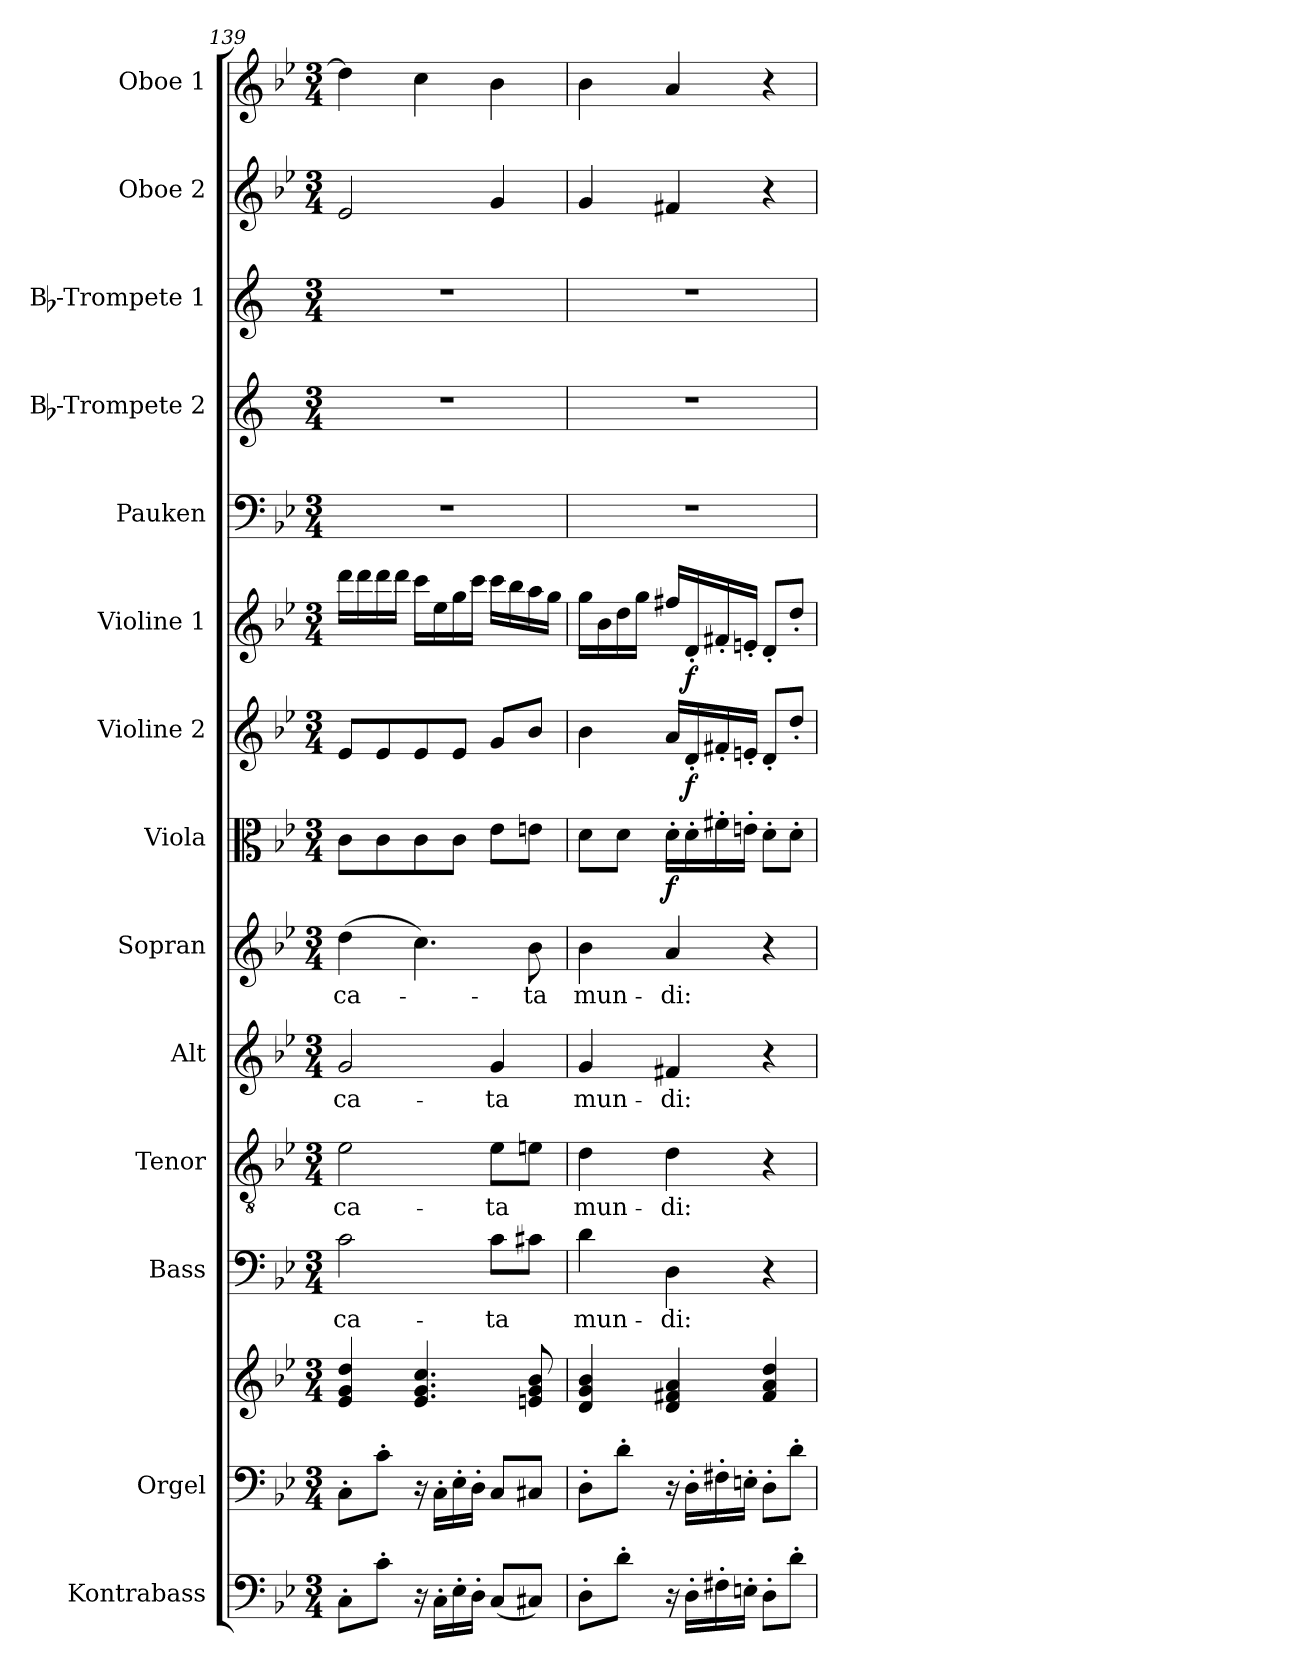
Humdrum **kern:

**kern	**kern	**kern	**kern	**text	**kern	**text	**kern	**text	**kern	**text	**kern	**dynam	**kern	**dynam	**kern	**dynam	**kern	**kern	**kern	**kern	**kern
*part14	*part13	*part13	*part12	*part12	*part11	*part11	*part10	*part10	*part9	*part9	*part8	*part8	*part7	*part7	*part6	*part6	*part5	*part4	*part3	*part2	*part1
*staff15	*staff14	*staff13	*staff12	*staff12	*staff11	*staff11	*staff10	*staff10	*staff9	*staff9	*staff8	*staff8	*staff7	*staff7	*staff6	*staff6	*staff5	*staff4	*staff3	*staff2	*staff1
*I"Kontrabass	*I"Orgel	*	*I"Bass	*	*I"Tenor	*	*I"Alt	*	*I"Sopran	*	*I"Viola	*	*I"Violine 2	*	*I"Violine 1	*	*I"Pauken	*I"Bb-Trompete 2	*I"Bb-Trompete 1	*I"Oboe 2	*I"Oboe 1
*I'Kb.	*I'Org.	*	*I'B.	*	*I'T.	*	*I'A.	*	*I'S.	*	*I'Vla.	*	*I'Vl. 2	*	*I'Vl. 1	*	*I'Pk.	*I'Bb Trp. 2	*I'Bb Trp. 1	*I'Ob. 2	*I'Ob. 1
*clefF4	*clefF4	*clefG2	*clefF4	*	*clefGv2	*	*clefG2	*	*clefG2	*	*clefC3	*	*clefG2	*	*clefG2	*	*clefF4	*clefG2	*clefG2	*clefG2	*clefG2
*ITrd7c12	*	*	*	*	*	*	*	*	*	*	*	*	*	*	*	*	*	*ITrd1c2	*ITrd1c2	*	*
*k[b-e-]	*k[b-e-]	*k[b-e-]	*k[b-e-]	*	*k[b-e-]	*	*k[b-e-]	*	*k[b-e-]	*	*k[b-e-]	*	*k[b-e-]	*	*k[b-e-]	*	*k[b-e-]	*k[b-e-]	*k[b-e-]	*k[b-e-]	*k[b-e-]
*B-:	*B-:	*B-:	*B-:	*	*B-:	*	*B-:	*	*B-:	*	*B-:	*	*B-:	*	*B-:	*	*B-:	*B-:	*B-:	*B-:	*B-:
*M3/4	*M3/4	*M3/4	*M3/4	*	*M3/4	*	*M3/4	*	*M3/4	*	*M3/4	*	*M3/4	*	*M3/4	*	*M3/4	*M3/4	*M3/4	*M3/4	*M3/4
=139	=139	=139	=139	=139	=139	=139	=139	=139	=139	=139	=139	=139	=139	=139	=139	=139	=139	=139	=139	=139	=139
!	!	!	!	!LO:LY:b	!	!LO:LY:b	!	!LO:LY:b	!	!LO:LY:b	!	!	!	!	!	!	!	!	!	!	!
8CC'>\L	8C'>\L	4e-/ 4g/ 4dd/	2c\	-ca-	2e-\	-ca-	2g/	-ca-	(>4dd\	-ca-	8c\L	.	8e-/L	.	16ddd\LL	.	2.r	2.r	2.r	2e-/	4dd\]
.	.	.	.	.	.	.	.	.	.	.	.	.	.	.	16ddd\	.	.	.	.	.	.
8C'>\J	8c'>\J	.	.	.	.	.	.	.	.	.	8c\	.	8e-/	.	16ddd\	.	.	.	.	.	.
.	.	.	.	.	.	.	.	.	.	.	.	.	.	.	16ddd\JJ	.	.	.	.	.	.
16r	16r	4.e-/ 4.g/ 4.cc/	.	.	.	.	.	.	4.cc\)	.	8c\	.	8e-/	.	16ccc\LL	.	.	.	.	.	4cc\
16CC'>\LL	16C'>\LL	.	.	.	.	.	.	.	.	.	.	.	.	.	16ee-\	.	.	.	.	.	.
16EE-'>\	16E-'>\	.	.	.	.	.	.	.	.	.	8c\J	.	8e-/J	.	16gg\	.	.	.	.	.	.
16DD'>\JJ	16D'>\JJ	.	.	.	.	.	.	.	.	.	.	.	.	.	16ccc\JJ	.	.	.	.	.	.
!	!	!	!	!LO:LY:b	!	!LO:LY:b	!	!LO:LY:b	!	!	!	!	!	!	!	!	!	!	!	!	!
(<8CC/L	8C/L	.	8c\L	-ta	8e-\L	-ta	4g/	-ta	.	.	8e-\L	.	8g/L	.	16ccc\LL	.	.	.	.	4g/	4b-\
.	.	.	.	.	.	.	.	.	.	.	.	.	.	.	16bb-\	.	.	.	.	.	.
!	!	!	!	!	!	!	!	!	!	!LO:LY:b	!	!	!	!	!	!	!	!	!	!	!
8CC#X/J)	8C#X/J	8en/ 8g/ 8b-/	8c#X\J	.	8en\J	.	.	.	8b-\	-ta	8en\J	.	8b-/J	.	16aa\	.	.	.	.	.	.
.	.	.	.	.	.	.	.	.	.	.	.	.	.	.	16gg\JJ	.	.	.	.	.	.
=140	=140	=140	=140	=140	=140	=140	=140	=140	=140	=140	=140	=140	=140	=140	=140	=140	=140	=140	=140	=140	=140
!	!	!	!	!LO:LY:b	!	!LO:LY:b	!	!LO:LY:b	!	!LO:LY:b	!	!	!	!	!	!	!	!	!	!	!
8DD'>\L	8D'>\L	4d/ 4g/ 4b-/	4d\	mun-	4d\	mun-	4g/	mun-	4b-\	mun-	8d\L	.	4b-\	.	16gg\LL	.	2.r	2.r	2.r	4g/	4b-\
.	.	.	.	.	.	.	.	.	.	.	.	.	.	.	16b-\	.	.	.	.	.	.
8D'>\J	8d'>\J	.	.	.	.	.	.	.	.	.	8d\J	.	.	.	16dd\	.	.	.	.	.	.
.	.	.	.	.	.	.	.	.	.	.	.	.	.	.	16gg\JJ	.	.	.	.	.	.
!	!	!	!	!LO:LY:b	!	!LO:LY:b	!	!LO:LY:b	!	!LO:LY:b	!	!LO:DY:b	!	!	!	!	!	!	!	!	!
16r	16r	4d/ 4f#X/ 4a/	4D\	-di:	4d\	-di:	4f#X/	-di:	4a/	-di:	16d'>\LL	f	16a/LL	.	16ff#X/LL	.	.	.	.	4f#X/	4a/
!	!	!	!	!	!	!	!	!	!	!	!	!	!	!LO:DY:b	!	!LO:DY:b	!	!	!	!	!
16DD'>\LL	16D'>\LL	.	.	.	.	.	.	.	.	.	16d'>\	.	16d'</	f	16d'</	f	.	.	.	.	.
16FF#X'>\	16F#X'>\	.	.	.	.	.	.	.	.	.	16f#X'>\	.	16f#X'</	.	16f#X'</	.	.	.	.	.	.
16EEn'>\JJ	16En'>\JJ	.	.	.	.	.	.	.	.	.	16en'>\JJ	.	16en'</JJ	.	16en'</JJ	.	.	.	.	.	.
8DD'>\L	8D'>\L	4f#/ 4a/ 4dd/	4r	.	4r	.	4r	.	4r	.	8d'>\L	.	8d'</L	.	8d'</L	.	.	.	.	4r	4r
8D'>\J	8d'>\J	.	.	.	.	.	.	.	.	.	8d'>\J	.	8dd'</J	.	8dd'</J	.	.	.	.	.	.
=	=	=	=	=	=	=	=	=	=	=	=	=	=	=	=	=	=	=	=	=	=
*-	*-	*-	*-	*-	*-	*-	*-	*-	*-	*-	*-	*-	*-	*-	*-	*-	*-	*-	*-	*-	*-
